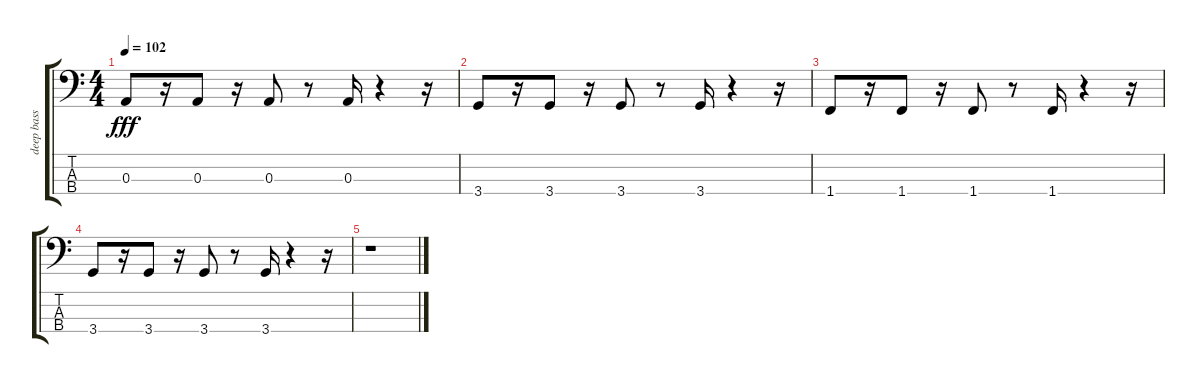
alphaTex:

\track ("deep bass synth" "deep bass ") {instrument synthbass2}
\staff {score tabs}
\tuning (G2 D2 A1 E1) {hide}
\ts (4 4)
\tempo 102
\clef f4
\ks c
0.3.8{dy fff} r.16 0.3.8 r.16 0.3.8 r.8 0.3.16 r.4 r.16 |
3.4.8 r.16 3.4.8 r.16 3.4.8 r.8 3.4.16 r.4 r.16 |
1.4.8 r.16 1.4.8 r.16 1.4.8 r.8 1.4.16 r.4 r.16 |
3.4.8 r.16 3.4.8 r.16 3.4.8 r.8 3.4.16 r.4 r.16 |
r.1
